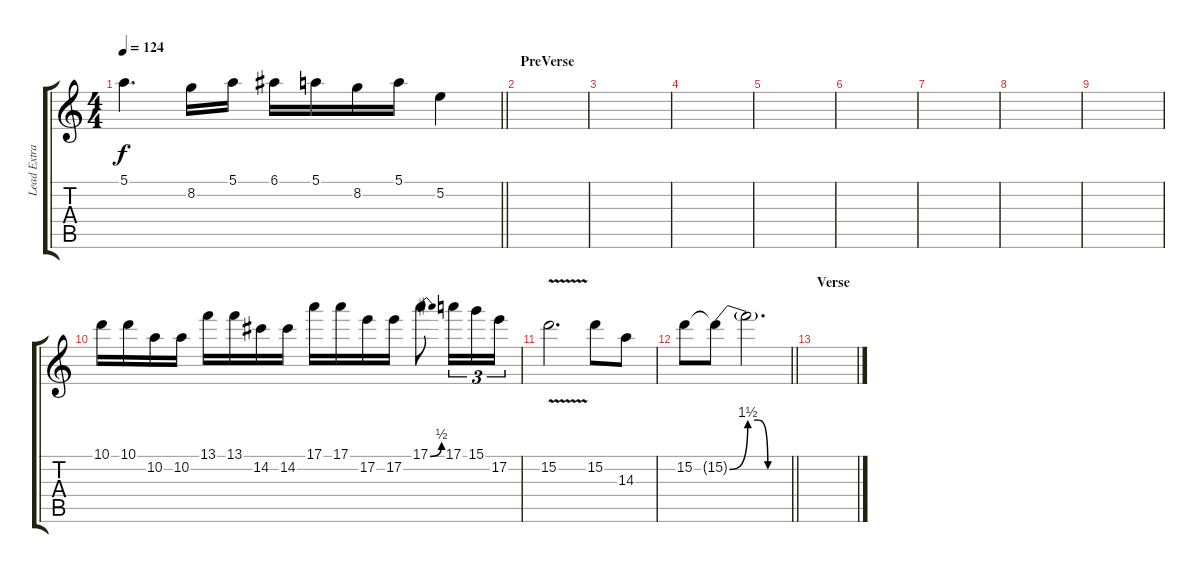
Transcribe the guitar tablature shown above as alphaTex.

\track ("Lead Extra" "Lead Extra") {instrument distortionguitar}
\staff {score tabs}
\tuning (E4 B3 G3 D3 A2 D2) {hide}
\ts (4 4)
\tempo 124
\clef g2
\barLineRight lightlight
\ks c
5.1.4{d dy f} 8.2.16 5.1.16 6.1.16 5.1.16 8.2.16 5.1.16 5.2.4 |
\section ("" "PreVerse")
|
|
|
|
|
|
|
|
10.1.16 10.1.16 10.2.16 10.2.16 13.1.16 13.1.16 14.2.16 14.2.16 17.1.16 17.1.16 17.2.16 17.2.16 17.1{be (bend 0 0 60 2)}.8 17.1.16{tu (3 2)} 15.1.16{tu (3 2)} 17.2.16{tu (3 2)} |
15.2{v}.2{d} 15.2.8 14.3.8 |
\barLineRight lightlight
15.2.8 15.2{be (bend 0 0 60 6) t}.8 15.2{be (custom 0 6 15 6 30 0 60 0) t}.2{d} |
\section ("" "Verse")
